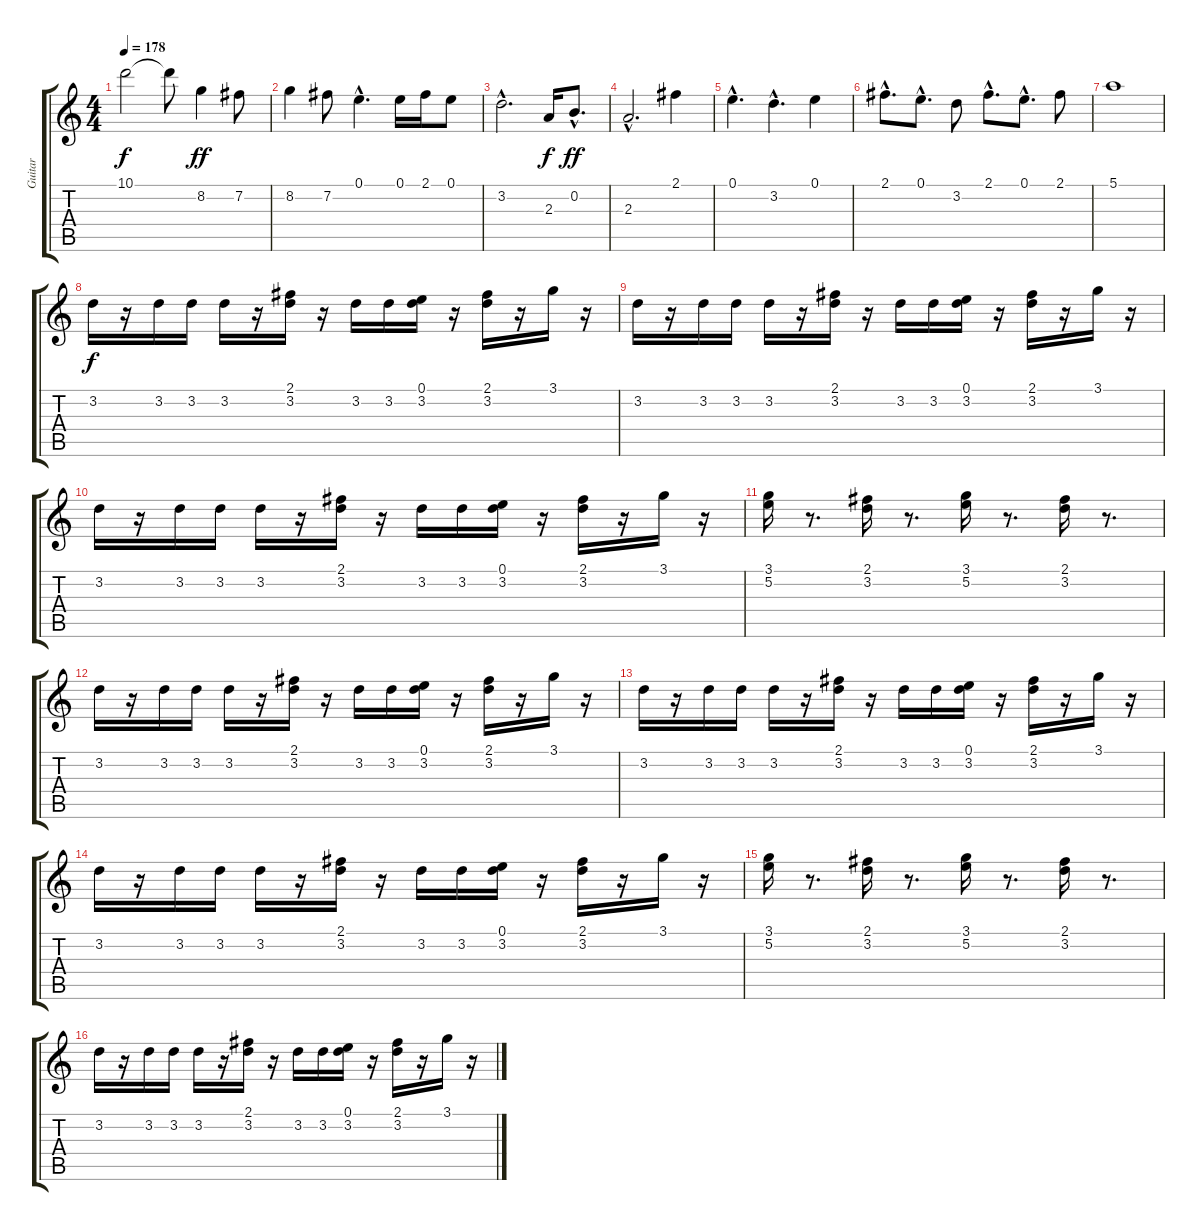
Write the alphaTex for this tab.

\track ("Guitar" "Guitar") {instrument distortionguitar}
\staff {score tabs}
\tuning (E4 B3 G3 D3 A2 E2) {hide}
\ts (4 4)
\tempo 178
\clef g2
\ks c
10.1{t}.2{dy f} 10.1{t}.8 8.2.4{dy ff} 7.2.8 |
8.2.4 7.2.8 0.1{hac}.4{d} 0.1.16 2.1.16 0.1.8 |
3.2{hac}.2{d} 2.3.16{dy f} 0.2{hac}.8{d dy ff} |
2.3{hac}.2{d} 2.1.4 |
0.1{hac}.4{d} 3.2{hac}.4{d} 0.1.4 |
2.1{hac}.8{d} 0.1{hac}.8{d} 3.2.8 2.1{hac}.8{d} 0.1{hac}.8{d} 2.1.8 |
5.1.1 |
3.2.16{dy f} r.16 3.2.16 3.2.16 3.2.16 r.16 (2.1 3.2).16 r.16 3.2.16 3.2.16 (0.1 3.2).16 r.16 (2.1 3.2).16 r.16 3.1.16 r.16 |
3.2.16 r.16 3.2.16 3.2.16 3.2.16 r.16 (2.1 3.2).16 r.16 3.2.16 3.2.16 (0.1 3.2).16 r.16 (2.1 3.2).16 r.16 3.1.16 r.16 |
3.2.16 r.16 3.2.16 3.2.16 3.2.16 r.16 (2.1 3.2).16 r.16 3.2.16 3.2.16 (0.1 3.2).16 r.16 (2.1 3.2).16 r.16 3.1.16 r.16 |
(3.1 5.2).16 r.8{d} (2.1 3.2).16 r.8{d} (3.1 5.2).16 r.8{d} (2.1 3.2).16 r.8{d} |
3.2.16 r.16 3.2.16 3.2.16 3.2.16 r.16 (2.1 3.2).16 r.16 3.2.16 3.2.16 (0.1 3.2).16 r.16 (2.1 3.2).16 r.16 3.1.16 r.16 |
3.2.16 r.16 3.2.16 3.2.16 3.2.16 r.16 (2.1 3.2).16 r.16 3.2.16 3.2.16 (0.1 3.2).16 r.16 (2.1 3.2).16 r.16 3.1.16 r.16 |
3.2.16 r.16 3.2.16 3.2.16 3.2.16 r.16 (2.1 3.2).16 r.16 3.2.16 3.2.16 (0.1 3.2).16 r.16 (2.1 3.2).16 r.16 3.1.16 r.16 |
(3.1 5.2).16 r.8{d} (2.1 3.2).16 r.8{d} (3.1 5.2).16 r.8{d} (2.1 3.2).16 r.8{d} |
3.2.16 r.16 3.2.16 3.2.16 3.2.16 r.16 (2.1 3.2).16 r.16 3.2.16 3.2.16 (0.1 3.2).16 r.16 (2.1 3.2).16 r.16 3.1.16 r.16
